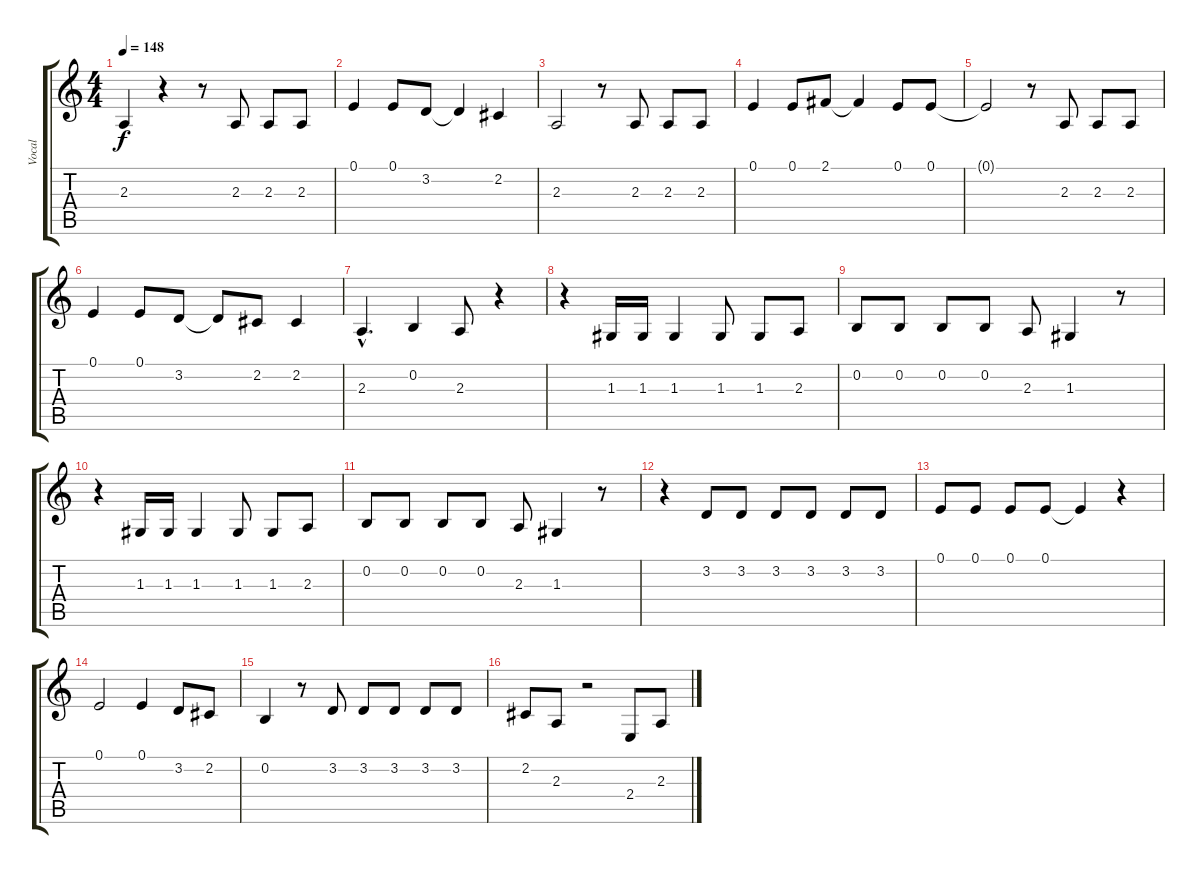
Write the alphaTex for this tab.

\track ("Vocal" "Vocal") {instrument altosax}
\staff {score tabs}
\tuning (E4 B3 G3 D3 A2 E2) {hide}
\ts (4 4)
\tempo 148
\clef g2
\ks c
2.3{t}.4{dy f} r.4 r.8 2.3.8 2.3.8 2.3.8 |
0.1.4 0.1.8 3.2.8 3.2{t}.4 2.2.4 |
2.3.2 r.8 2.3.8 2.3.8 2.3.8 |
0.1.4 0.1.8 2.1.8 2.1{t}.4 0.1.8 0.1.8 |
0.1{t}.2 r.8 2.3.8 2.3.8 2.3.8 |
0.1.4 0.1.8 3.2.8 3.2{t}.8 2.2.8 2.2.4 |
2.3{hac}.4{d} 0.2.4 2.3.8 r.4 |
r.4 1.3.16 1.3.16 1.3.4 1.3.8 1.3.8 2.3.8 |
0.2.8 0.2.8 0.2.8 0.2.8 2.3.8 1.3.4 r.8 |
r.4 1.3.16 1.3.16 1.3.4 1.3.8 1.3.8 2.3.8 |
0.2.8 0.2.8 0.2.8 0.2.8 2.3.8 1.3.4 r.8 |
r.4 3.2.8 3.2.8 3.2.8 3.2.8 3.2.8 3.2.8 |
0.1.8 0.1.8 0.1.8 0.1.8 0.1{t}.4 r.4 |
0.1.2 0.1.4 3.2.8 2.2.8 |
0.2.4 r.8 3.2.8 3.2.8 3.2.8 3.2.8 3.2.8 |
2.2.8 2.3.8 r.2 2.4.8 2.3.8
